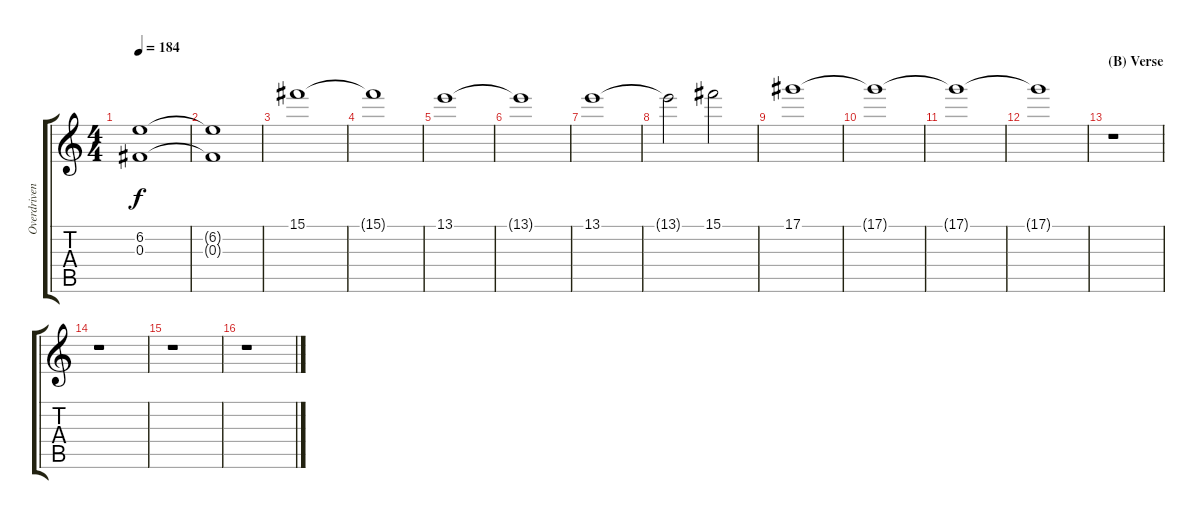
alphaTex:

\track ("Overdriven Guitar" "Overdriven") {instrument overdrivenguitar}
\staff {score tabs}
\tuning (Eb4 Bb3 Gb3 Db3 Ab2 Db2) {hide}
\ts (4 4)
\tempo 184
\clef g2
\ks c
(6.2{t} 0.3{t}).1{dy f} |
(6.2{t} 0.3{t}).1 |
15.1.1 |
15.1{t}.1 |
13.1.1 |
13.1{t}.1 |
13.1.1 |
13.1{t}.2 15.1.2 |
17.1.1 |
17.1{t}.1 |
17.1{t}.1 |
17.1{t}.1 |
\section ("" "(B) Verse")
r.1 |
r.1 |
r.1 |
r.1
